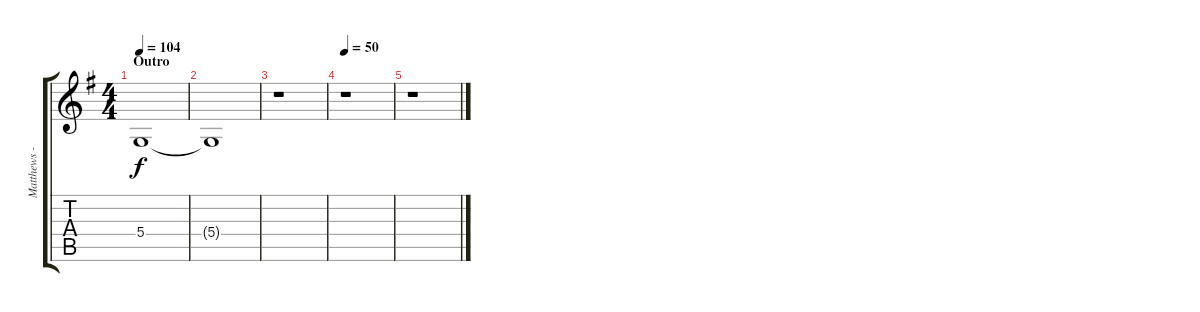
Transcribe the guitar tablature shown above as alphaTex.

\track ("Matthews - Vocals" "Matthews -") {instrument lead2sawtooth}
\staff {score tabs}
\tuning (E4 B3 G3 D3 A2 E2) {hide}
\ts (4 4)
\section ("" "Outro")
\tempo 104
\clef g2
\ks eminor
5.4{t}.1{dy f} |
5.4{t}.1 |
r.1 |
\tempo 50
r.1 |
r.1
